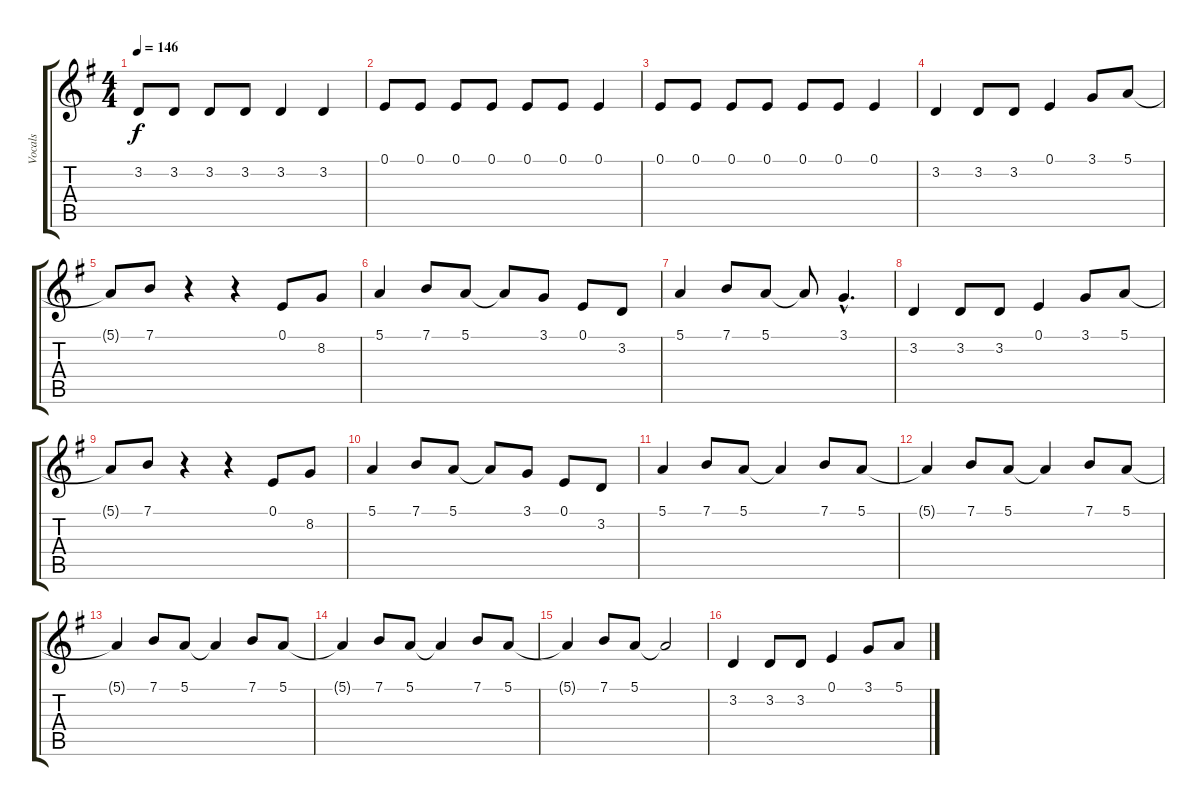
\track ("Vocals" "Vocals") {instrument tenorsax}
\staff {score tabs}
\tuning (E4 B3 G3 D3 A2 E2) {hide}
\ts (4 4)
\tempo 146
\clef g2
\ks g
3.2.8{dy f} 3.2.8 3.2.8 3.2.8 3.2.4 3.2.4 |
0.1.8 0.1.8 0.1.8 0.1.8 0.1.8 0.1.8 0.1.4 |
0.1.8 0.1.8 0.1.8 0.1.8 0.1.8 0.1.8 0.1.4 |
3.2.4 3.2.8 3.2.8 0.1.4 3.1.8 5.1.8 |
5.1{t}.8 7.1.8 r.4 r.4 0.1.8 8.2.8 |
5.1.4 7.1.8 5.1.8 5.1{t}.8 3.1.8 0.1.8 3.2.8 |
5.1.4 7.1.8 5.1.8 5.1{t}.8 3.1{hac}.4{d} |
3.2.4 3.2.8 3.2.8 0.1.4 3.1.8 5.1.8 |
5.1{t}.8 7.1.8 r.4 r.4 0.1.8 8.2.8 |
5.1.4 7.1.8 5.1.8 5.1{t}.8 3.1.8 0.1.8 3.2.8 |
5.1.4 7.1.8 5.1.8 5.1{t}.4 7.1.8 5.1.8 |
5.1{t}.4 7.1.8 5.1.8 5.1{t}.4 7.1.8 5.1.8 |
5.1{t}.4 7.1.8 5.1.8 5.1{t}.4 7.1.8 5.1.8 |
5.1{t}.4 7.1.8 5.1.8 5.1{t}.4 7.1.8 5.1.8 |
5.1{t}.4 7.1.8 5.1.8 5.1{t}.2 |
3.2.4 3.2.8 3.2.8 0.1.4 3.1.8 5.1.8
